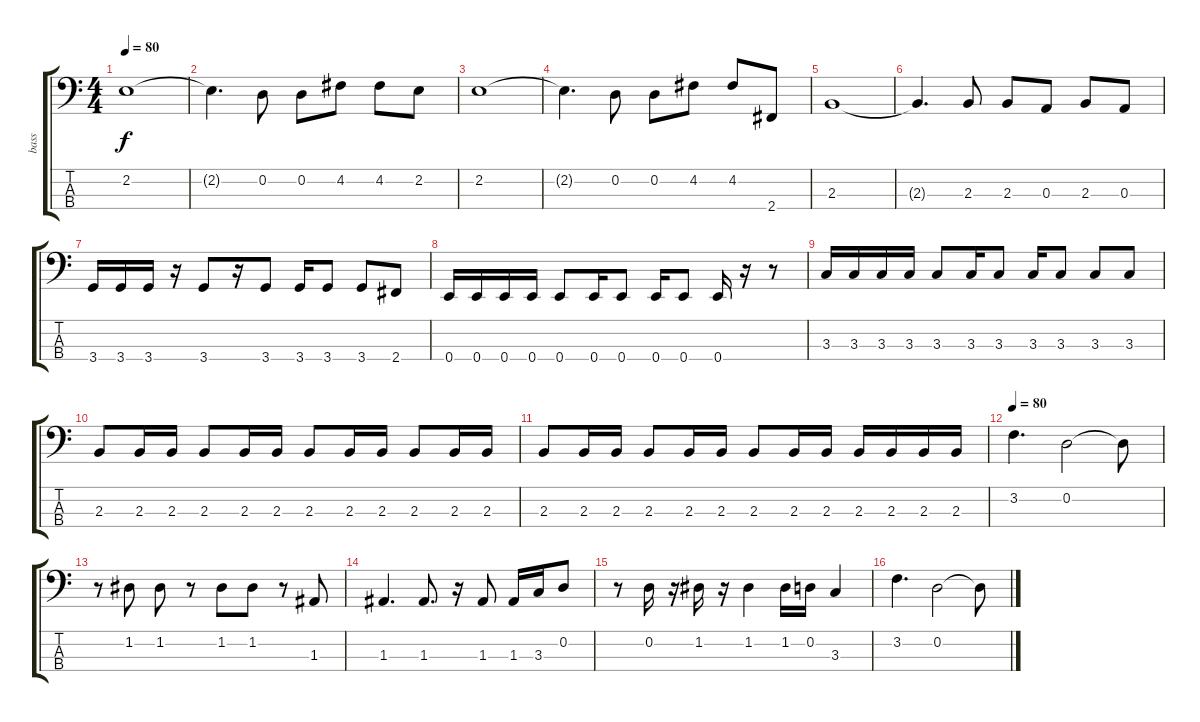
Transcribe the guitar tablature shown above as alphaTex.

\track ("bass" "bass") {instrument electricbassfinger}
\staff {score tabs}
\tuning (G2 D2 A1 E1) {hide}
\ts (4 4)
\tempo 80
\clef f4
\ks c
2.2.1{dy f} |
2.2{t}.4{d} 0.2.8 0.2.8 4.2.8 4.2.8 2.2.8 |
2.2.1 |
2.2{t}.4{d} 0.2.8 0.2.8 4.2.8 4.2.8 2.4.8 |
2.3.1 |
2.3{t}.4{d} 2.3.8 2.3.8 0.3.8 2.3.8 0.3.8 |
3.4.16 3.4.16 3.4.16 r.16 3.4.8 r.16 3.4.8 3.4.16 3.4.8 3.4.8 2.4.8 |
0.4.16 0.4.16 0.4.16 0.4.16 0.4.8 0.4.16 0.4.8 0.4.16 0.4.8 0.4.16 r.16 r.8 |
3.3.16 3.3.16 3.3.16 3.3.16 3.3.8 3.3.16 3.3.8 3.3.16 3.3.8 3.3.8 3.3.8 |
2.3.8 2.3.16 2.3.16 2.3.8 2.3.16 2.3.16 2.3.8 2.3.16 2.3.16 2.3.8 2.3.16 2.3.16 |
2.3.8 2.3.16 2.3.16 2.3.8 2.3.16 2.3.16 2.3.8 2.3.16 2.3.16 2.3.16 2.3.16 2.3.16 2.3.16 |
\tempo 80
3.2.4{d} 0.2.2 0.2{t}.8 |
r.8 1.2.8 1.2.8 r.8 1.2.8 1.2.8 r.8 1.3.8 |
1.3.4{d} 1.3.8{d} r.16 1.3.8 1.3.16 3.3.16 0.2.8 |
r.8 0.2.16 r.16 1.2.16 r.16 1.2.4 1.2.16 0.2.16 3.3.4 |
3.2.4{d} 0.2.2 0.2{t}.8
